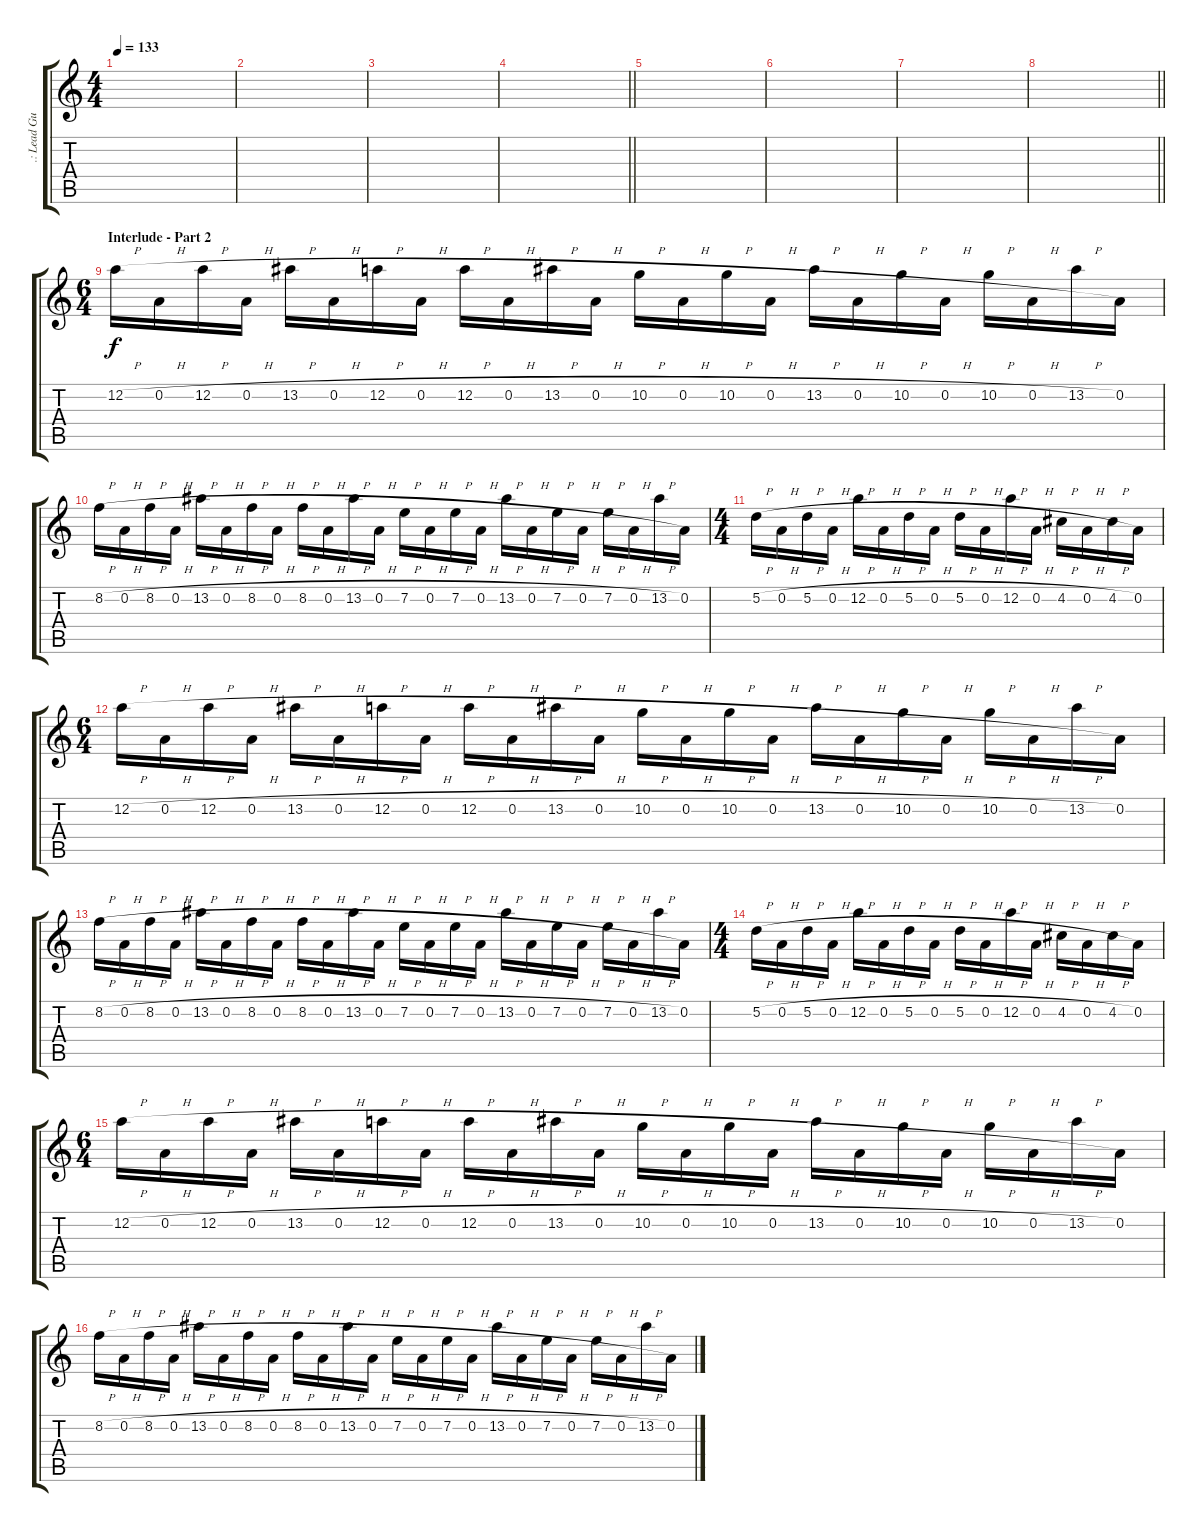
\track (".: Lead Guitar :." ".: Lead Gu") {instrument distortionguitar}
\staff {score tabs}
\tuning (D4 A3 F3 C3 G2 D2) {hide}
\ts (4 4)
\tempo 133
\clef g2
\ks c
|
|
|
\barLineRight lightlight
|
|
|
|
\barLineRight lightlight
|
\ts (6 4)
\section ("" "Interlude - Part 2")
12.2{h}.16 0.2{h}.16 12.2{h}.16 0.2{h}.16 13.2{h}.16 0.2{h}.16 12.2{h}.16 0.2{h}.16 12.2{h}.16 0.2{h}.16 13.2{h}.16 0.2{h}.16 10.2{h}.16 0.2{h}.16 10.2{h}.16 0.2{h}.16 13.2{h}.16 0.2{h}.16 10.2{h}.16 0.2{h}.16 10.2{h}.16 0.2{h}.16 13.2{h}.16 0.2.16 |
8.2{h}.16 0.2{h}.16 8.2{h}.16 0.2{h}.16 13.2{h}.16 0.2{h}.16 8.2{h}.16 0.2{h}.16 8.2{h}.16 0.2{h}.16 13.2{h}.16 0.2{h}.16 7.2{h}.16 0.2{h}.16 7.2{h}.16 0.2{h}.16 13.2{h}.16 0.2{h}.16 7.2{h}.16 0.2{h}.16 7.2{h}.16 0.2{h}.16 13.2{h}.16 0.2.16 |
\ts (4 4)
5.2{h}.16 0.2{h}.16 5.2{h}.16 0.2{h}.16 12.2{h}.16 0.2{h}.16 5.2{h}.16 0.2{h}.16 5.2{h}.16 0.2{h}.16 12.2{h}.16 0.2{h}.16 4.2{h}.16 0.2{h}.16 4.2{h}.16 0.2.16 |
\ts (6 4)
12.2{h}.16 0.2{h}.16 12.2{h}.16 0.2{h}.16 13.2{h}.16 0.2{h}.16 12.2{h}.16 0.2{h}.16 12.2{h}.16 0.2{h}.16 13.2{h}.16 0.2{h}.16 10.2{h}.16 0.2{h}.16 10.2{h}.16 0.2{h}.16 13.2{h}.16 0.2{h}.16 10.2{h}.16 0.2{h}.16 10.2{h}.16 0.2{h}.16 13.2{h}.16 0.2.16 |
8.2{h}.16 0.2{h}.16 8.2{h}.16 0.2{h}.16 13.2{h}.16 0.2{h}.16 8.2{h}.16 0.2{h}.16 8.2{h}.16 0.2{h}.16 13.2{h}.16 0.2{h}.16 7.2{h}.16 0.2{h}.16 7.2{h}.16 0.2{h}.16 13.2{h}.16 0.2{h}.16 7.2{h}.16 0.2{h}.16 7.2{h}.16 0.2{h}.16 13.2{h}.16 0.2.16 |
\ts (4 4)
5.2{h}.16 0.2{h}.16 5.2{h}.16 0.2{h}.16 12.2{h}.16 0.2{h}.16 5.2{h}.16 0.2{h}.16 5.2{h}.16 0.2{h}.16 12.2{h}.16 0.2{h}.16 4.2{h}.16 0.2{h}.16 4.2{h}.16 0.2.16 |
\ts (6 4)
12.2{h}.16 0.2{h}.16 12.2{h}.16 0.2{h}.16 13.2{h}.16 0.2{h}.16 12.2{h}.16 0.2{h}.16 12.2{h}.16 0.2{h}.16 13.2{h}.16 0.2{h}.16 10.2{h}.16 0.2{h}.16 10.2{h}.16 0.2{h}.16 13.2{h}.16 0.2{h}.16 10.2{h}.16 0.2{h}.16 10.2{h}.16 0.2{h}.16 13.2{h}.16 0.2.16 |
8.2{h}.16 0.2{h}.16 8.2{h}.16 0.2{h}.16 13.2{h}.16 0.2{h}.16 8.2{h}.16 0.2{h}.16 8.2{h}.16 0.2{h}.16 13.2{h}.16 0.2{h}.16 7.2{h}.16 0.2{h}.16 7.2{h}.16 0.2{h}.16 13.2{h}.16 0.2{h}.16 7.2{h}.16 0.2{h}.16 7.2{h}.16 0.2{h}.16 13.2{h}.16 0.2.16
